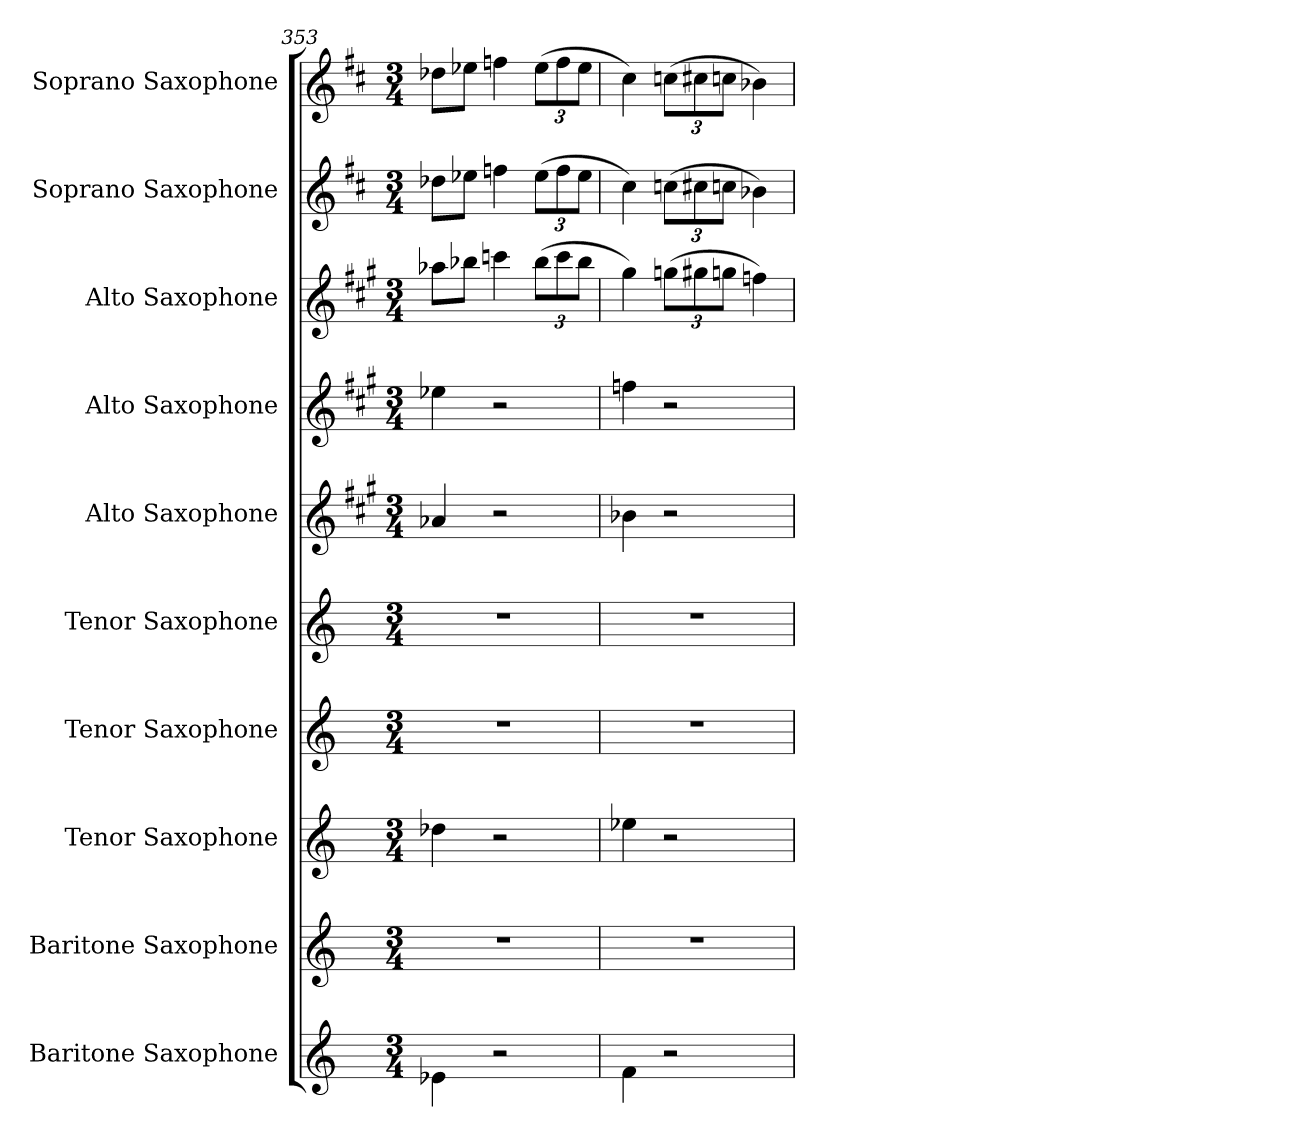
**kern	**kern	**kern	**kern	**kern	**kern	**kern	**kern	**kern	**kern
*part10	*part9	*part8	*part7	*part6	*part5	*part4	*part3	*part2	*part1
*staff10	*staff9	*staff8	*staff7	*staff6	*staff5	*staff4	*staff3	*staff2	*staff1
*I"Baritone Saxophone	*I"Baritone Saxophone	*I"Tenor Saxophone	*I"Tenor Saxophone	*I"Tenor Saxophone	*I"Alto Saxophone	*I"Alto Saxophone	*I"Alto Saxophone	*I"Soprano Saxophone	*I"Soprano Saxophone
*I'Bar. Sax.	*I'Bar. Sax.	*I'T. Sax.	*I'T. Sax.	*I'T. Sax.	*I'A. Sax.	*I'A. Sax.	*I'A. Sax.	*I'S. Sax.	*I'S. Sax.
*clefG2	*clefG2	*clefG2	*clefG2	*clefG2	*clefG2	*clefG2	*clefG2	*clefG2	*clefG2
*ITrd12c21	*ITrd12c21	*ITrd8c14	*ITrd8c14	*ITrd8c14	*ITrd5c9	*ITrd5c9	*ITrd5c9	*ITrd1c2	*ITrd1c2
*k[]	*k[]	*k[]	*k[]	*k[]	*k[]	*k[]	*k[]	*k[]	*k[]
*M3/4	*M3/4	*M3/4	*M3/4	*M3/4	*M3/4	*M3/4	*M3/4	*M3/4	*M3/4
=353	=353	=353	=353	=353	=353	=353	=353	=353	=353
4E-X\	2.r	4d-X\	2.r	2.r	4c-X/	4g-X\	8cc-X\L	8cc-X\L	8cc-X\L
.	.	.	.	.	.	.	8dd-X\J	8dd-X\J	8dd-X\J
2r	.	2r	.	.	2r	2r	4ee-X\	4ee-X\	4ee-X\
*	*	*	*	*	*	*	*Xbrackettup	*Xbrackettup	*Xbrackettup
.	.	.	.	.	.	.	(12dd-\L	(12dd-\L	(12dd-\L
.	.	.	.	.	.	.	12ee-\	12ee-\	12ee-\
.	.	.	.	.	.	.	12dd-\J	12dd-\J	12dd-\J
!!LO:PB:g=z
=354	=354	=354	=354	=354	=354	=354	=354	=354	=354
4F\	2.r	4e-X\	2.r	2.r	4d-X\	4a-X\	4b\)	4b\)	4b\)
2r	.	2r	.	.	2r	2r	(12b-X\L	(12b-X\L	(12b-X\L
.	.	.	.	.	.	.	12bn\	12bn\	12bn\
.	.	.	.	.	.	.	12b-X\J	12b-X\J	12b-X\J
.	.	.	.	.	.	.	4a-X\)	4a-X\)	4a-X\)
=	=	=	=	=	=	=	=	=	=
*-	*-	*-	*-	*-	*-	*-	*-	*-	*-
